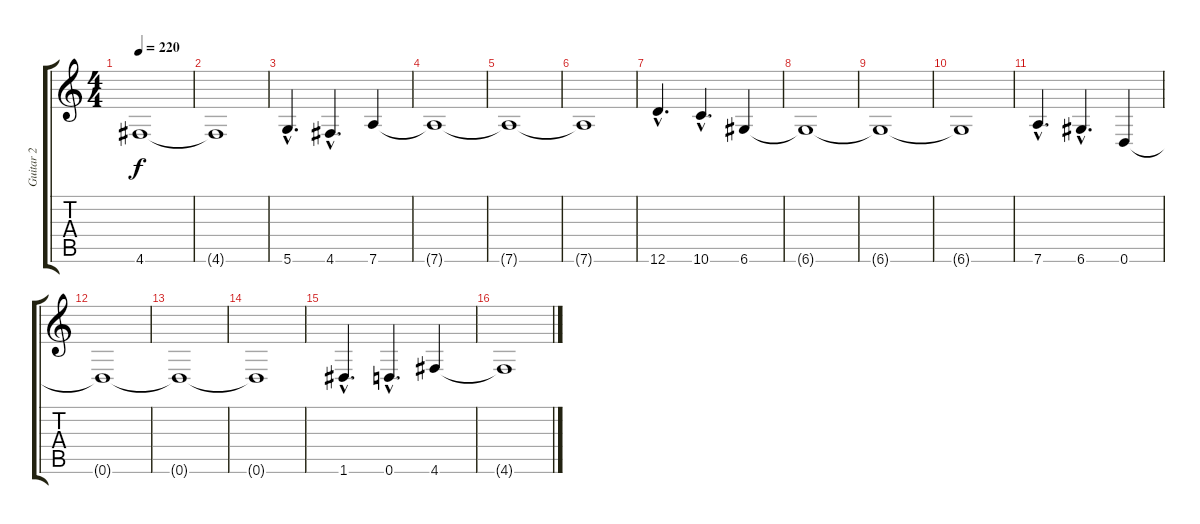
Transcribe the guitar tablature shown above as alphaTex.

\track ("Guitar 2" "Guitar 2") {instrument distortionguitar}
\staff {score tabs}
\tuning (E4 B3 G3 D3 A2 D2) {hide}
\ts (4 4)
\tempo 220
\clef g2
\ks c
4.6{t}.1{dy f} |
4.6{t}.1 |
5.6{hac}.4{d volume 12 instrument overdrivenguitar} 4.6{hac}.4{d} 7.6.4 |
7.6{t}.1 |
7.6{t}.1 |
7.6{t}.1 |
12.6{hac}.4{d volume 12 instrument overdrivenguitar} 10.6{hac}.4{d} 6.6.4 |
6.6{t}.1 |
6.6{t}.1 |
6.6{t}.1 |
7.6{hac}.4{d volume 12 instrument overdrivenguitar} 6.6{hac}.4{d} 0.6.4 |
0.6{t}.1 |
0.6{t}.1 |
0.6{t}.1 |
1.6{hac}.4{d volume 12 instrument overdrivenguitar} 0.6{hac}.4{d} 4.6.4 |
4.6{t}.1
